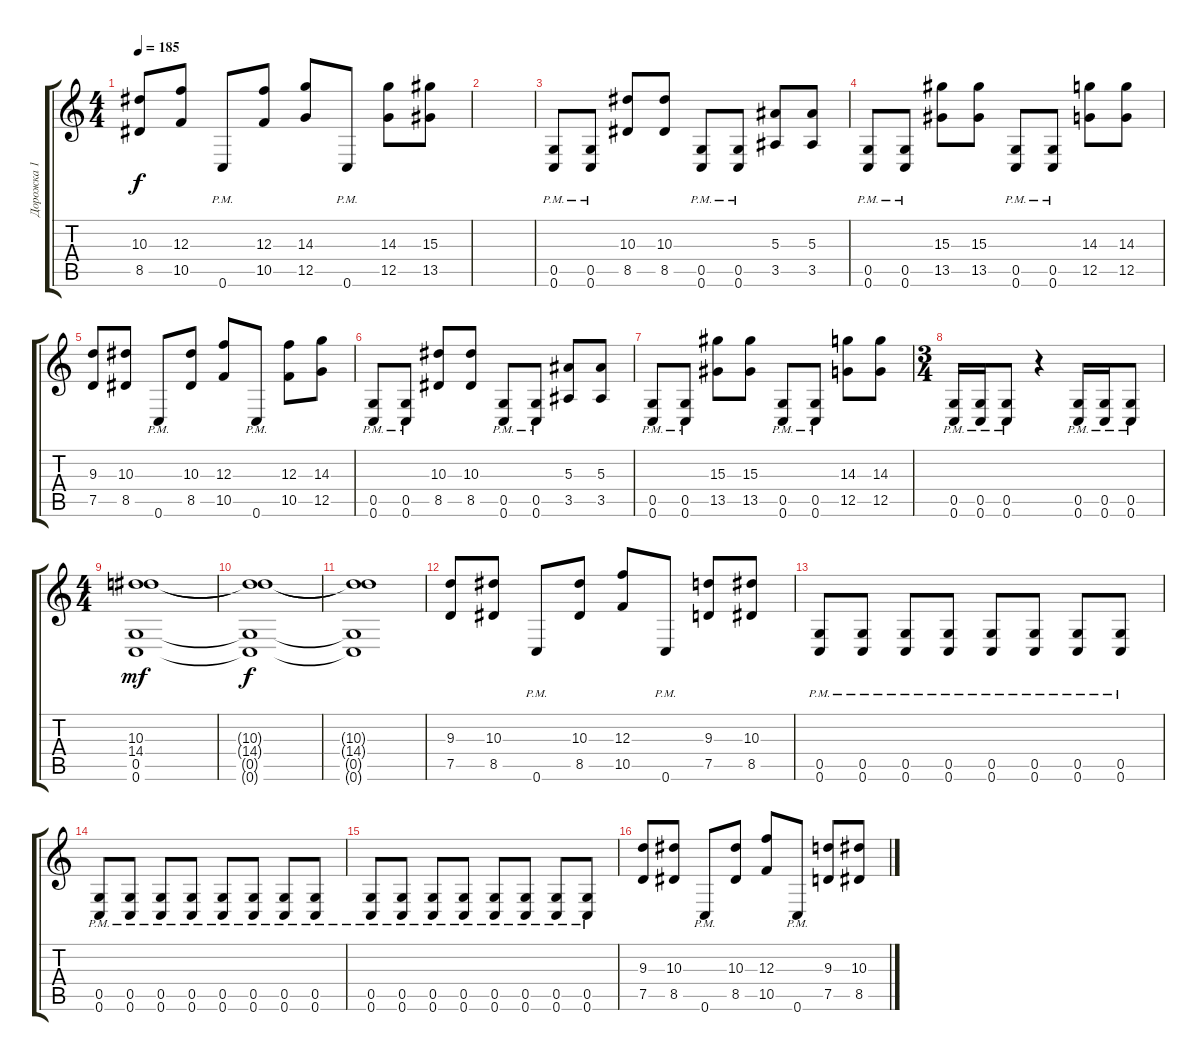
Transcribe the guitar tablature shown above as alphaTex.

\track ("Дорожка 1" "Дорожка 1") {instrument distortionguitar}
\staff {score tabs}
\tuning (D4 A3 F3 C3 G2 C2) {hide}
\ts (4 4)
\tempo 185
\clef g2
\ks c
(10.3 8.5).8{dy f} (12.3 10.5).8 0.6{pm}.8 (12.3 10.5).8 (14.3 12.5).8 0.6{pm}.8 (14.3 12.5).8 (15.3 13.5).8 |
|
(0.5{pm} 0.6{pm}).8 (0.5{pm} 0.6{pm}).8 (10.3 8.5).8 (10.3 8.5).8 (0.5{pm} 0.6{pm}).8 (0.5{pm} 0.6{pm}).8 (5.3 3.5).8 (5.3 3.5).8 |
(0.5{pm} 0.6{pm}).8 (0.5{pm} 0.6{pm}).8 (15.3 13.5).8 (15.3 13.5).8 (0.5{pm} 0.6{pm}).8 (0.5{pm} 0.6{pm}).8 (14.3 12.5).8 (14.3 12.5).8 |
(9.3 7.5).8 (10.3 8.5).8 0.6{pm}.8 (10.3 8.5).8 (12.3 10.5).8 0.6{pm}.8 (12.3 10.5).8 (14.3 12.5).8 |
(0.5{pm} 0.6{pm}).8 (0.5{pm} 0.6{pm}).8 (10.3 8.5).8 (10.3 8.5).8 (0.5{pm} 0.6{pm}).8 (0.5{pm} 0.6{pm}).8 (5.3 3.5).8 (5.3 3.5).8 |
(0.5{pm} 0.6{pm}).8 (0.5{pm} 0.6{pm}).8 (15.3 13.5).8 (15.3 13.5).8 (0.5{pm} 0.6{pm}).8 (0.5{pm} 0.6{pm}).8 (14.3 12.5).8 (14.3 12.5).8 |
\ts (3 4)
(0.5{pm} 0.6{pm}).16 (0.5{pm} 0.6{pm}).16 (0.5{pm} 0.6{pm}).8 r.4 (0.5{pm} 0.6{pm}).16 (0.5{pm} 0.6{pm}).16 (0.5{pm} 0.6{pm}).8 |
\ts (4 4)
(10.3 14.4 0.5 0.6).1{dy mf} |
(10.3{t} 14.4{t} 0.5{t} 0.6{t}).1{dy f} |
(10.3{t} 14.4{t} 0.5{t} 0.6{t}).1 |
(9.3 7.5).8 (10.3 8.5).8 0.6{pm}.8 (10.3 8.5).8 (12.3 10.5).8 0.6{pm}.8 (9.3 7.5).8 (10.3 8.5).8 |
(0.5{pm} 0.6{pm}).8 (0.5{pm} 0.6{pm}).8 (0.5{pm} 0.6{pm}).8 (0.5{pm} 0.6{pm}).8 (0.5{pm} 0.6{pm}).8 (0.5{pm} 0.6{pm}).8 (0.5{pm} 0.6{pm}).8 (0.5{pm} 0.6{pm}).8 |
(0.5{pm} 0.6{pm}).8 (0.5{pm} 0.6{pm}).8 (0.5{pm} 0.6{pm}).8 (0.5{pm} 0.6{pm}).8 (0.5{pm} 0.6{pm}).8 (0.5{pm} 0.6{pm}).8 (0.5{pm} 0.6{pm}).8 (0.5{pm} 0.6{pm}).8 |
(0.5{pm} 0.6{pm}).8 (0.5{pm} 0.6{pm}).8 (0.5{pm} 0.6{pm}).8 (0.5{pm} 0.6{pm}).8 (0.5{pm} 0.6{pm}).8 (0.5{pm} 0.6{pm}).8 (0.5{pm} 0.6{pm}).8 (0.5{pm} 0.6{pm}).8 |
(9.3 7.5).8 (10.3 8.5).8 0.6{pm}.8 (10.3 8.5).8 (12.3 10.5).8 0.6{pm}.8 (9.3 7.5).8 (10.3 8.5).8
